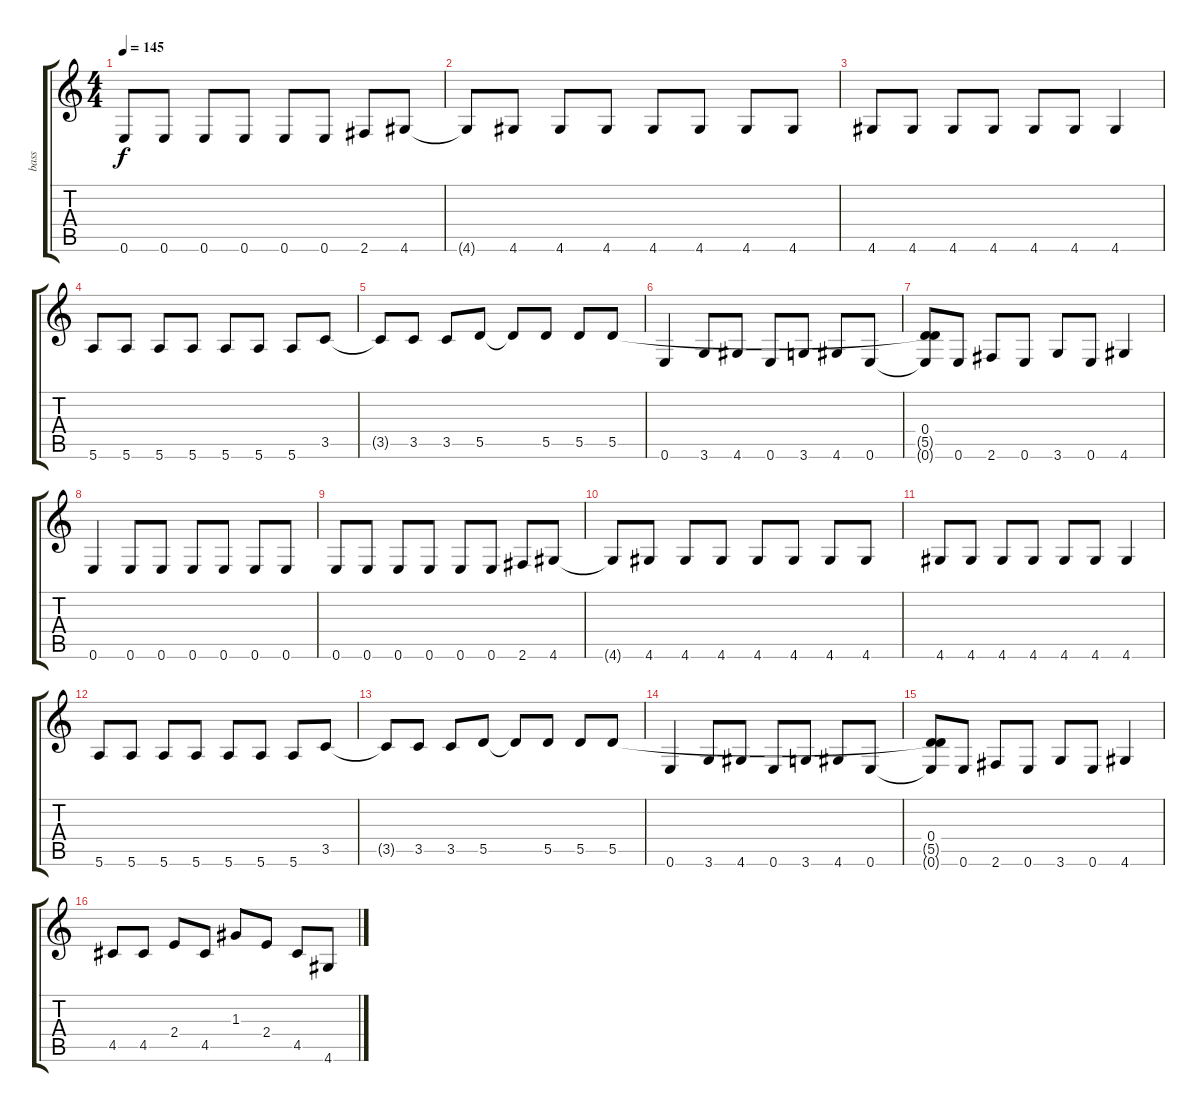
\track ("bass" "bass") {instrument electricbassfinger}
\staff {score tabs}
\tuning (E4 B3 G3 D3 A2 E2) {hide}
\ts (4 4)
\tempo 145
\clef g2
\ks c
0.6.8{dy f} 0.6.8 0.6.8 0.6.8 0.6.8 0.6.8 2.6.8 4.6.8 |
4.6{t}.8 4.6.8 4.6.8 4.6.8 4.6.8 4.6.8 4.6.8 4.6.8 |
4.6.8 4.6.8 4.6.8 4.6.8 4.6.8 4.6.8 4.6.4 |
5.6.8 5.6.8 5.6.8 5.6.8 5.6.8 5.6.8 5.6.8 3.5.8 |
3.5{t}.8 3.5.8 3.5.8 5.5.8 5.5{t}.8 5.5.8 5.5.8 5.5.8 |
0.6.4 3.6.8 4.6.8 0.6.8 3.6.8 4.6.8 0.6.8 |
(0.4 5.5{t} 0.6{t}).8 0.6.8 2.6.8 0.6.8 3.6.8 0.6.8 4.6.4 |
0.6.4 0.6.8 0.6.8 0.6.8 0.6.8 0.6.8 0.6.8 |
0.6.8 0.6.8 0.6.8 0.6.8 0.6.8 0.6.8 2.6.8 4.6.8 |
4.6{t}.8 4.6.8 4.6.8 4.6.8 4.6.8 4.6.8 4.6.8 4.6.8 |
4.6.8 4.6.8 4.6.8 4.6.8 4.6.8 4.6.8 4.6.4 |
5.6.8 5.6.8 5.6.8 5.6.8 5.6.8 5.6.8 5.6.8 3.5.8 |
3.5{t}.8 3.5.8 3.5.8 5.5.8 5.5{t}.8 5.5.8 5.5.8 5.5.8 |
0.6.4 3.6.8 4.6.8 0.6.8 3.6.8 4.6.8 0.6.8 |
(0.4 5.5{t} 0.6{t}).8 0.6.8 2.6.8 0.6.8 3.6.8 0.6.8 4.6.4 |
4.5.8 4.5.8 2.4.8 4.5.8 1.3.8 2.4.8 4.5.8 4.6.8
